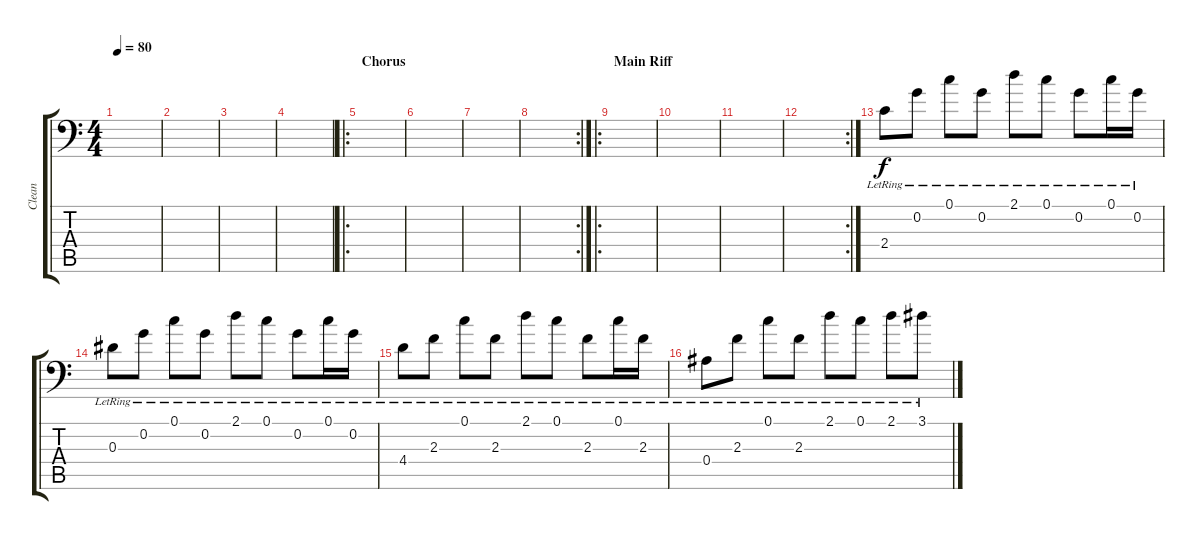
\track ("Clean" "Clean") {instrument electricguitarjazz}
\staff {score tabs}
\tuning (C4 G3 Eb3 Bb2 F2 Bb1) {hide}
\ts (4 4)
\tempo 80
\clef f4
\ks c
|
|
|
|
\ro
\section ("" "Chorus")
|
|
|
\rc 2
|
\ro
\section ("" "Main Riff")
|
|
|
\rc 2
|
2.4{lr}.8 0.2{lr}.8 0.1{lr}.8 0.2{lr}.8 2.1{lr}.8 0.1{lr}.8 0.2{lr}.8 0.1{lr}.16 0.2{lr}.16 |
0.3{lr}.8 0.2{lr}.8 0.1{lr}.8 0.2{lr}.8 2.1{lr}.8 0.1{lr}.8 0.2{lr}.8 0.1{lr}.16 0.2{lr}.16 |
4.4{lr}.8 2.3{lr}.8 0.1{lr}.8 2.3{lr}.8 2.1{lr}.8 0.1{lr}.8 2.3{lr}.8 0.1{lr}.16 2.3{lr}.16 |
0.4{lr}.8 2.3{lr}.8 0.1{lr}.8 2.3{lr}.8 2.1{lr}.8 0.1{lr}.8 2.1{lr}.8 3.1{lr}.8
